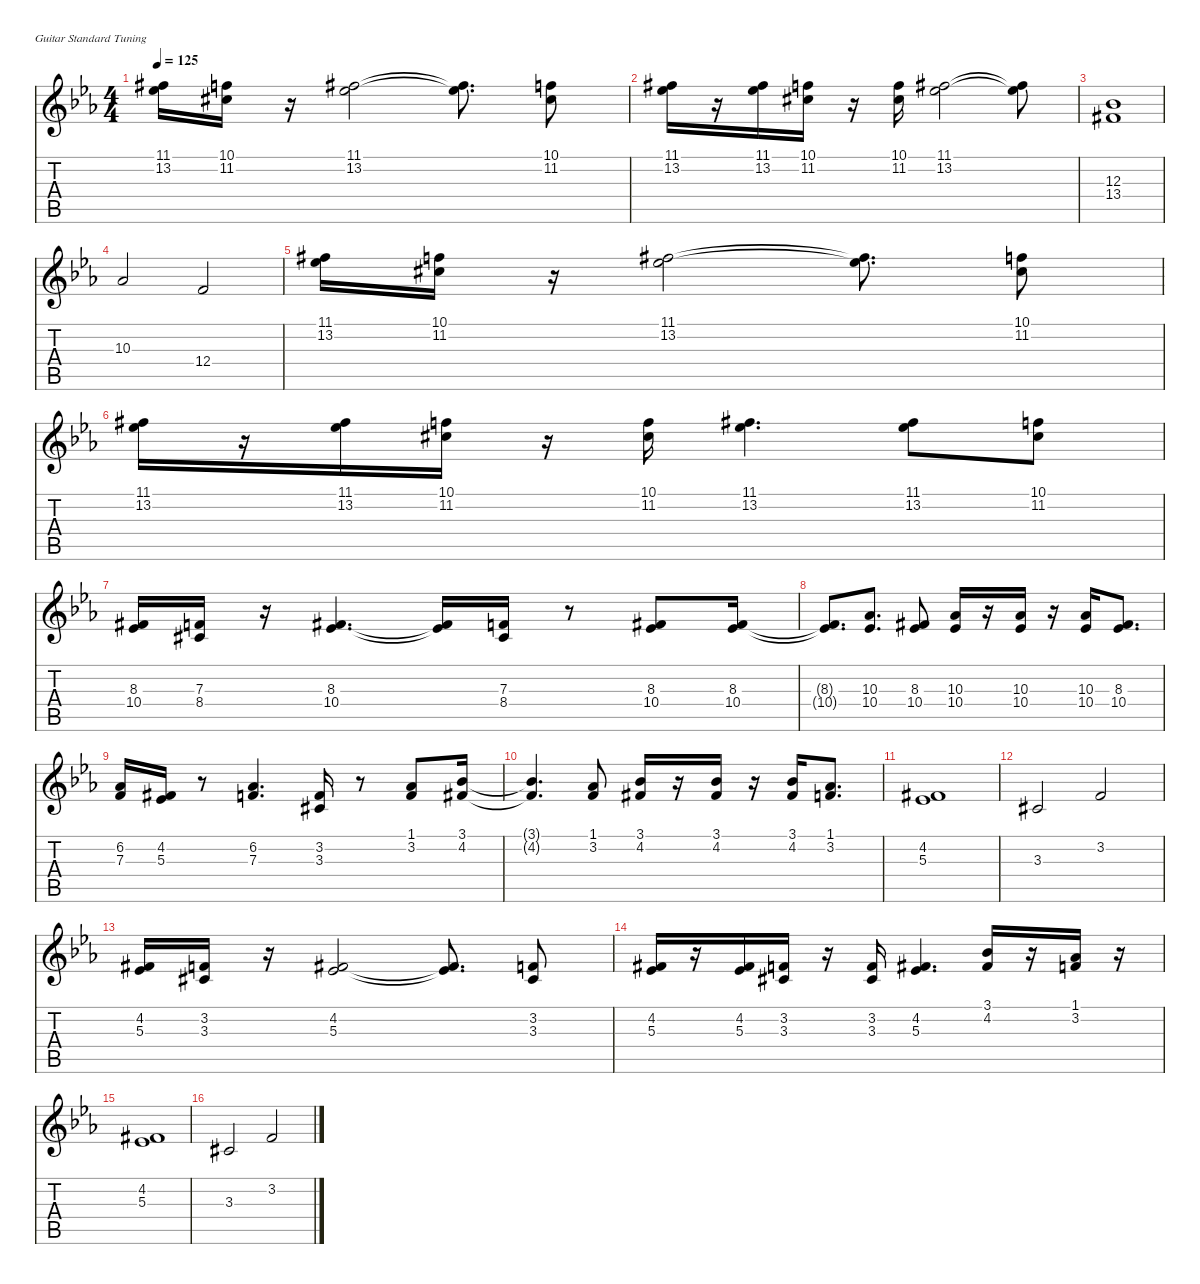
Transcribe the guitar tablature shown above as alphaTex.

\defaultSystemsLayout 4
\hideDynamics
\bracketExtendMode nobrackets
\singleTrackTrackNamePolicy hidden
\multiTrackTrackNamePolicy hidden
\firstSystemTrackNameMode fullname
\firstSystemTrackNameOrientation horizontal
\otherSystemsTrackNameOrientation horizontal
\track ("Efeito 1" "br.synth.") {instrument synthbrass1}
\staff {score tabs}
\tuning (E4 B3 G3 D3 A2 E2)
\displaytranspose 3
\ts (4 4)
\tempo 125
\clef g2
\ks eb
(11.1{acc #} 13.2{acc b}).16{dy f beam Down} (10.1{acc forcenatural} 11.2{acc #}).16{beam Down} r.16{beam Down} (11.1{acc #} 13.2{acc b}).2{beam Down} (11.1{t acc #} 13.2{t acc b}).8{d beam Down} (10.1{acc forcenatural} 11.2{acc #}).8{beam Down} |
(11.1{acc #} 13.2{acc b}).16{beam Down} r.16{beam Down} (11.1{acc #} 13.2{acc b}).16{beam Down} (10.1{acc forcenatural} 11.2{acc #}).16{beam Down} r.16{beam Down} (10.1{acc forcenatural} 11.2{acc #}).16{beam Down} (11.1{acc #} 13.2{acc b}).2{beam Down} (11.1{t acc #} 13.2{t acc b}).8{beam Down} |
(12.3{acc b} 13.4{acc #}).1{beam Up} |
10.3{acc b}.2{beam Up} 12.4{acc forcenatural}.2{beam Up} |
(11.1{acc #} 13.2{acc b}).16{beam Down} (10.1{acc forcenatural} 11.2{acc #}).16{beam Down} r.16{beam Down} (11.1{acc #} 13.2{acc b}).2{beam Down} (11.1{t acc #} 13.2{t acc b}).8{d beam Down} (10.1{acc forcenatural} 11.2{acc #}).8{beam Down} |
(11.1{acc #} 13.2{acc b}).16{beam Down} r.16{beam Down} (11.1{acc #} 13.2{acc b}).16{beam Down} (10.1{acc forcenatural} 11.2{acc #}).16{beam Down} r.16{beam Down} (10.1{acc forcenatural} 11.2{acc #}).16{beam Down} (11.1{acc #} 13.2{acc b}).4{d beam Down} (11.1{acc #} 13.2{acc b}).8{beam Down} (10.1{acc forcenatural} 11.2{acc #}).8{beam Down} |
(8.3{acc #} 10.4{acc b}).16{beam Up} (7.3{acc forcenatural} 8.4{acc #}).16{beam Up} r.16{beam Up} (8.3{acc #} 10.4{acc b}).4{d beam Up} (8.3{t acc #} 10.4{t acc b}).16{beam Up} (7.3{acc forcenatural} 8.4{acc #}).16{beam Up} r.8{beam Up} (8.3{acc #} 10.4{acc b}).8{beam Up} (8.3{acc #} 10.4{acc b}).16{beam Up} |
(8.3{t acc #} 10.4{t acc b}).8{d beam Up} (10.3{acc b} 10.4{acc b}).8{d beam Up} (8.3{acc #} 10.4{acc b}).8{beam Up} (10.3{acc b} 10.4{acc b}).16{beam Up} r.16{beam Up} (10.3{acc b} 10.4{acc b}).16{beam Up} r.16{beam Up} (10.3{acc b} 10.4{acc b}).16{beam Up} (8.3{acc #} 10.4{acc b}).8{d beam Up} |
(6.2{acc b} 7.3{acc forcenatural}).16{beam Up} (4.2{acc #} 5.3{acc b}).16{beam Up} r.8{beam Up} (6.2{acc b} 7.3{acc forcenatural}).4{d beam Up} (3.2{acc forcenatural} 3.3{acc #}).16{beam Up} r.8{beam Up} (1.1{acc b} 3.2{acc forcenatural}).8{beam Up} (3.1{acc b} 4.2{acc #}).16{beam Up} |
(3.1{t acc b} 4.2{t acc #}).4{d beam Up} (1.1{acc b} 3.2{acc forcenatural}).8{beam Up} (3.1{acc b} 4.2{acc #}).16{beam Up} r.16{beam Up} (3.1{acc b} 4.2{acc #}).16{beam Up} r.16{beam Up} (3.1{acc b} 4.2{acc #}).16{beam Up} (1.1{acc b} 3.2{acc forcenatural}).8{d beam Up} |
(4.2{acc #} 5.3{acc b}).1{beam Up} |
3.3{acc #}.2{beam Up} 3.2{acc forcenatural}.2{beam Up} |
(4.2{acc #} 5.3{acc b}).16{beam Up} (3.2{acc forcenatural} 3.3{acc #}).16{beam Up} r.16{beam Up} (4.2{acc #} 5.3{acc b}).2{beam Up} (4.2{t acc #} 5.3{t acc b}).8{d beam Up} (3.2{acc forcenatural} 3.3{acc #}).8{beam Up} |
(4.2{acc #} 5.3{acc b}).16{beam Up} r.16{beam Up} (4.2{acc #} 5.3{acc b}).16{beam Up} (3.2{acc forcenatural} 3.3{acc #}).16{beam Up} r.16{beam Up} (3.2{acc forcenatural} 3.3{acc #}).16{beam Up} (4.2{acc #} 5.3{acc b}).4{d beam Up} (3.1{acc b} 4.2{acc #}).16{beam Up} r.16{beam Up} (1.1{acc b} 3.2{acc forcenatural}).16{beam Up} r.16{beam Up} |
(4.2{acc #} 5.3{acc b}).1{beam Up} |
3.3{acc #}.2{beam Up} 3.2{acc forcenatural}.2{beam Up}
